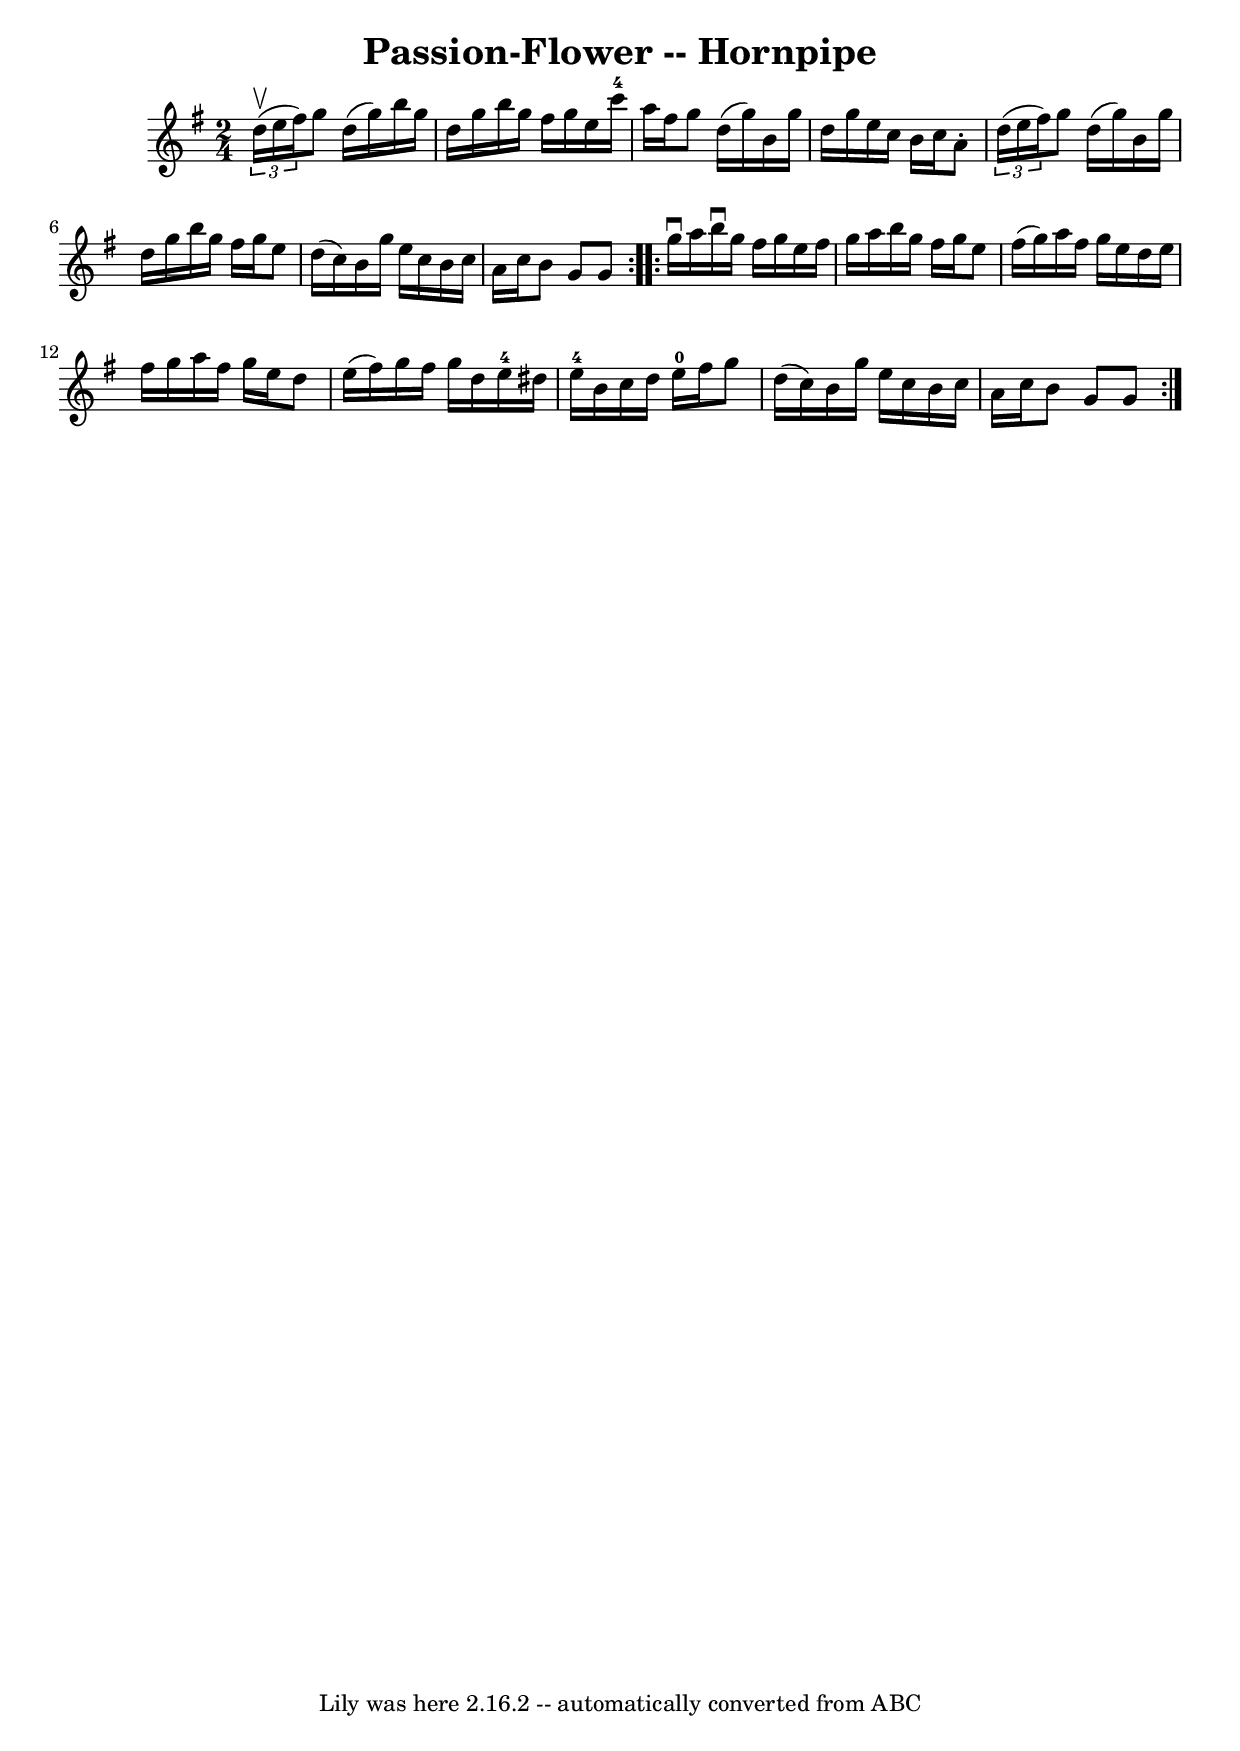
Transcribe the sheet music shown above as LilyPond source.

\version "2.16.2"
\include "Mammoth.ily"
\header {
  %% book = "Cole's 1000 Fiddle Tunes"
  crossRefNumber = "1"
  footnotes = ""
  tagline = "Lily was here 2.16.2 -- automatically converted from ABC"
  title = "Passion-Flower -- Hornpipe"

}
voicedefault =  {



  \repeat volta 2 {

    \time 2/4 
    \key g \major
    \times 2/3 { d''16 (^\upbow e''16 fis''16) 
 	       }  |
    g''8 d''16 (g''16) b''16 g''16 d''16 g''16   |
    b''16 g''16 fis''16 g''16 e''16 c'''16-4 a''16        fis''16   |
    g''8 d''16 (g''16) b'16 g''16 d''16         g''16   |
    e''16 c''16 b'16 c''16 a'8-.   \times 2/3 {   
      d''16 (e''16 fis''16)      }  |
    g''8 d''16 (g''16)        b'16 g''16 d''16 g''16   |
    b''16 g''16 fis''16 g''16       e''8 d''16 (c''16)  |
    b'16 g''16 e''16 c''16         b'16 c''16 a'16 c''16   |
    b'8 g'8 g'8  
  }     

  \repeat volta 2 {     g''16^\downbow a''16   |
    b''16^\downbow g''16      fis''16 g''16 e''16 fis''16 g''16 a''16   |
    b''16         g''16 fis''16 g''16 e''8 fis''16 (g''16)  |
    a''16         fis''16 g''16 e''16 d''16 e''16 fis''16 g''16   |
         a''16 fis''16 g''16 e''16 d''8 e''16 (fis''16)  |
    
    g''16 fis''16 g''16 d''16 e''16-4 dis''16 e''16-4        b'16   |
    c''16 d''16 e''16-0 fis''16 g''8 d''16 (     c''16)  |
    b'16 g''16 e''16 c''16 b'16 c''16 a'16        c''16   |
    b'8 g'8 g'8  
  }   

}

\score{
  <<

    \context Staff="default"
    {
      \voicedefault 
      
    }

  >>
  \layout {
    
  }
  \midi {
  }

}
